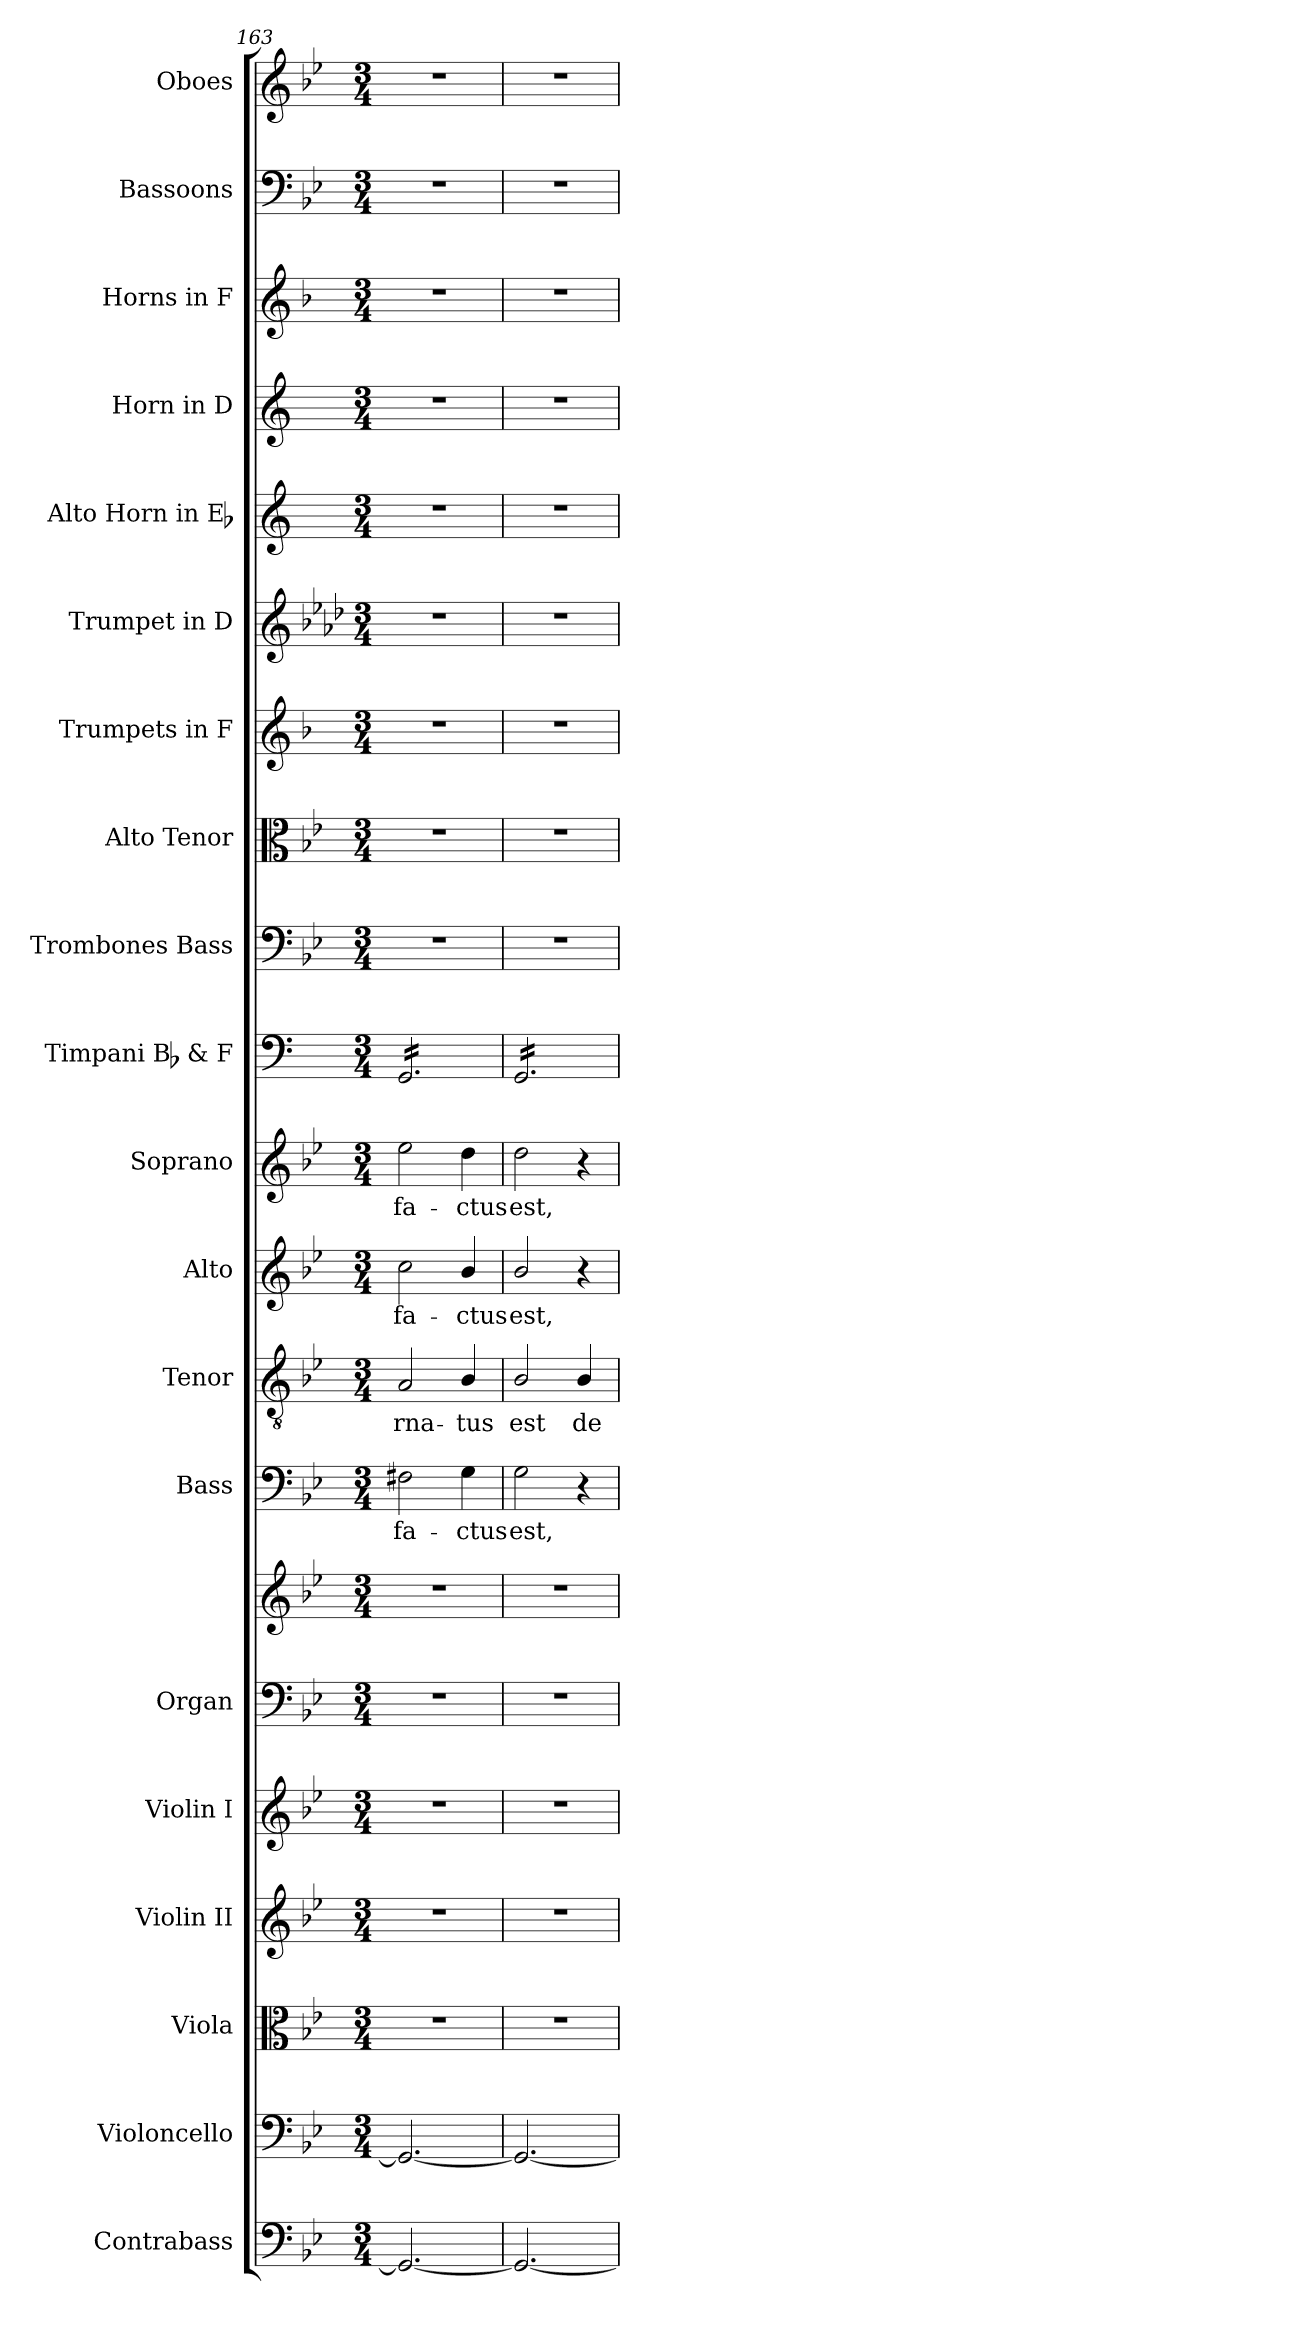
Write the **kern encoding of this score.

**kern	**kern	**kern	**kern	**kern	**kern	**kern	**kern	**text	**kern	**text	**kern	**text	**kern	**text	**kern	**kern	**kern	**kern	**kern	**kern	**kern	**kern	**kern	**kern
*part20	*part19	*part18	*part17	*part16	*part15	*part15	*part14	*part14	*part13	*part13	*part12	*part12	*part11	*part11	*part10	*part9	*part8	*part7	*part6	*part5	*part4	*part3	*part2	*part1
*staff21	*staff20	*staff19	*staff18	*staff17	*staff16	*staff15	*staff14	*staff14	*staff13	*staff13	*staff12	*staff12	*staff11	*staff11	*staff10	*staff9	*staff8	*staff7	*staff6	*staff5	*staff4	*staff3	*staff2	*staff1
*I"Contrabass	*I"Violoncello	*I"Viola	*I"Violin II	*I"Violin I	*I"Organ	*	*I"Bass	*	*I"Tenor	*	*I"Alto	*	*I"Soprano	*	*I"Timpani Bb & F	*I"Trombones  Bass	*I"Alto Tenor	*I"Trumpets in F	*I"Trumpet in D	*I"Alto Horn in Eb	*I"Horn in D	*I"Horns in F	*I"Bassoons	*I"Oboes
*I'Cb.	*I'Vc.	*I'Vla.	*I'Vln. II	*I'Vln. I	*I'Org.	*	*I'B.	*	*I'T.	*	*I'A.	*	*I'S.	*	*I'Timp.	*	*	*	*	*	*	*I'Hn.	*I'Bsn.	*I'Ob.
*clefF4	*clefF4	*clefC3	*clefG2	*clefG2	*clefF4	*clefG2	*clefF4	*	*clefGv2	*	*clefG2	*	*clefG2	*	*clefF4	*clefF4	*clefC3	*clefG2	*clefG2	*clefG2	*clefG2	*clefG2	*clefF4	*clefG2
*ITrd7c12	*	*	*	*	*	*	*	*	*ITrd7c12	*	*	*	*	*	*	*	*	*ITrd4c7	*ITrd-1c-2	*ITrd5c8	*ITrd6c10	*ITrd4c7	*	*
*k[b-e-]	*k[b-e-]	*k[b-e-]	*k[b-e-]	*k[b-e-]	*k[b-e-]	*k[b-e-]	*k[b-e-]	*	*k[b-e-]	*	*k[b-e-]	*	*k[b-e-]	*	*k[]	*k[b-e-]	*k[b-e-]	*k[b-e-]	*k[b-e-]	*k[f#c#g#d#]	*k[f#c#]	*k[b-e-]	*k[b-e-]	*k[b-e-]
*B-:	*B-:	*B-:	*B-:	*B-:	*B-:	*B-:	*B-:	*	*B-:	*	*B-:	*	*B-:	*	*C:	*B-:	*B-:	*B-:	*B-:	*E:	*D:	*B-:	*B-:	*B-:
*M3/4	*M3/4	*M3/4	*M3/4	*M3/4	*M3/4	*M3/4	*M3/4	*	*M3/4	*	*M3/4	*	*M3/4	*	*M3/4	*M3/4	*M3/4	*M3/4	*M3/4	*M3/4	*M3/4	*M3/4	*M3/4	*M3/4
=163	=163	=163	=163	=163	=163	=163	=163	=163	=163	=163	=163	=163	=163	=163	=163	=163	=163	=163	=163	=163	=163	=163	=163	=163
!	!	!LO:N:vis=1	!LO:N:vis=1	!LO:N:vis=1	!LO:N:vis=1	!LO:N:vis=1	!	!	!	!	!	!	!	!	!	!	!	!	!	!	!	!	!	!
!	!	!	!	!	!	!	!	!LO:LY:b:color=#000000	!	!	!	!	!	!	!	!	!	!	!	!	!	!	!	!
!	!	!	!	!	!	!	!	!	!	!LO:LY:b:color=#000000	!	!	!	!	!	!	!	!	!	!	!	!	!	!
!	!	!	!	!	!	!	!	!	!	!	!	!LO:LY:b:color=#000000	!	!	!	!	!	!	!	!	!	!	!	!
!	!	!	!	!	!	!	!	!	!	!	!	!	!	!LO:LY:b:color=#000000	!	!LO:N:vis=1	!LO:N:vis=1	!LO:N:vis=1	!LO:N:vis=1	!LO:N:vis=1	!LO:N:vis=1	!LO:N:vis=1	!LO:N:vis=1	!LO:N:vis=1
*	*	*	*	*	*	*	*	*	*	*	*	*	*	*	*tremolo	*	*	*	*	*	*	*	*	*
2.GGGi/_	2.GGi/_	2.r	2.r	2.r	2.r	2.r	2F#Xi\	fa-	2AAi/	-rna-	2cci\	fa-	2ee-i\	fa-	16GGi/LL	2.r	2.r	2.r	2.r	2.r	2.r	2.r	2.r	2.r
.	.	.	.	.	.	.	.	.	.	.	.	.	.	.	16GGi/	.	.	.	.	.	.	.	.	.
.	.	.	.	.	.	.	.	.	.	.	.	.	.	.	16GGi/	.	.	.	.	.	.	.	.	.
.	.	.	.	.	.	.	.	.	.	.	.	.	.	.	16GGi/	.	.	.	.	.	.	.	.	.
.	.	.	.	.	.	.	.	.	.	.	.	.	.	.	16GGi/	.	.	.	.	.	.	.	.	.
.	.	.	.	.	.	.	.	.	.	.	.	.	.	.	16GGi/	.	.	.	.	.	.	.	.	.
.	.	.	.	.	.	.	.	.	.	.	.	.	.	.	16GGi/	.	.	.	.	.	.	.	.	.
.	.	.	.	.	.	.	.	.	.	.	.	.	.	.	16GGi/	.	.	.	.	.	.	.	.	.
!	!	!	!	!	!	!	!	!LO:LY:b:color=#000000	!	!	!	!	!	!	!	!	!	!	!	!	!	!	!	!
!	!	!	!	!	!	!	!	!	!	!LO:LY:b:color=#000000	!	!	!	!	!	!	!	!	!	!	!	!	!	!
!	!	!	!	!	!	!	!	!	!	!	!	!LO:LY:b:color=#000000	!	!	!	!	!	!	!	!	!	!	!	!
!	!	!	!	!	!	!	!	!	!	!	!	!	!	!LO:LY:b:color=#000000	!	!	!	!	!	!	!	!	!	!
.	.	.	.	.	.	.	4Gi\	-ctus	4BB-i/	-tus	4b-i/	-ctus	4ddi\	-ctus	16GGi/	.	.	.	.	.	.	.	.	.
.	.	.	.	.	.	.	.	.	.	.	.	.	.	.	16GGi/	.	.	.	.	.	.	.	.	.
.	.	.	.	.	.	.	.	.	.	.	.	.	.	.	16GGi/	.	.	.	.	.	.	.	.	.
.	.	.	.	.	.	.	.	.	.	.	.	.	.	.	16GGi/JJ	.	.	.	.	.	.	.	.	.
=164	=164	=164	=164	=164	=164	=164	=164	=164	=164	=164	=164	=164	=164	=164	=164	=164	=164	=164	=164	=164	=164	=164	=164	=164
!	!	!LO:N:vis=1	!LO:N:vis=1	!LO:N:vis=1	!LO:N:vis=1	!LO:N:vis=1	!	!	!	!	!	!	!	!	!	!	!	!	!	!	!	!	!	!
!	!	!	!	!	!	!	!	!LO:LY:b:color=#000000	!	!	!	!	!	!	!	!	!	!	!	!	!	!	!	!
!	!	!	!	!	!	!	!	!	!	!LO:LY:b:color=#000000	!	!	!	!	!	!	!	!	!	!	!	!	!	!
!	!	!	!	!	!	!	!	!	!	!	!	!LO:LY:b:color=#000000	!	!	!	!	!	!	!	!	!	!	!	!
!	!	!	!	!	!	!	!	!	!	!	!	!	!	!LO:LY:b:color=#000000	!	!LO:N:vis=1	!LO:N:vis=1	!LO:N:vis=1	!LO:N:vis=1	!LO:N:vis=1	!LO:N:vis=1	!LO:N:vis=1	!LO:N:vis=1	!LO:N:vis=1
2.GGGi/_	2.GGi/_	2.r	2.r	2.r	2.r	2.r	2Gi\	est,	2BB-i/	est	2b-i/	est,	2ddi\	est,	16GGi/LL	2.r	2.r	2.r	2.r	2.r	2.r	2.r	2.r	2.r
.	.	.	.	.	.	.	.	.	.	.	.	.	.	.	16GGi/	.	.	.	.	.	.	.	.	.
.	.	.	.	.	.	.	.	.	.	.	.	.	.	.	16GGi/	.	.	.	.	.	.	.	.	.
.	.	.	.	.	.	.	.	.	.	.	.	.	.	.	16GGi/	.	.	.	.	.	.	.	.	.
.	.	.	.	.	.	.	.	.	.	.	.	.	.	.	16GGi/	.	.	.	.	.	.	.	.	.
.	.	.	.	.	.	.	.	.	.	.	.	.	.	.	16GGi/	.	.	.	.	.	.	.	.	.
.	.	.	.	.	.	.	.	.	.	.	.	.	.	.	16GGi/	.	.	.	.	.	.	.	.	.
.	.	.	.	.	.	.	.	.	.	.	.	.	.	.	16GGi/	.	.	.	.	.	.	.	.	.
!	!	!	!	!	!	!	!	!	!	!LO:LY:b:color=#000000	!	!	!	!	!	!	!	!	!	!	!	!	!	!
.	.	.	.	.	.	.	4r	.	4BB-i/	de	4r	.	4r	.	16GGi/	.	.	.	.	.	.	.	.	.
.	.	.	.	.	.	.	.	.	.	.	.	.	.	.	16GGi/	.	.	.	.	.	.	.	.	.
.	.	.	.	.	.	.	.	.	.	.	.	.	.	.	16GGi/	.	.	.	.	.	.	.	.	.
.	.	.	.	.	.	.	.	.	.	.	.	.	.	.	16GGi/JJ	.	.	.	.	.	.	.	.	.
*	*	*	*	*	*	*	*	*	*	*	*	*	*	*	*Xtremolo	*	*	*	*	*	*	*	*	*
=	=	=	=	=	=	=	=	=	=	=	=	=	=	=	=	=	=	=	=	=	=	=	=	=
*-	*-	*-	*-	*-	*-	*-	*-	*-	*-	*-	*-	*-	*-	*-	*-	*-	*-	*-	*-	*-	*-	*-	*-	*-
